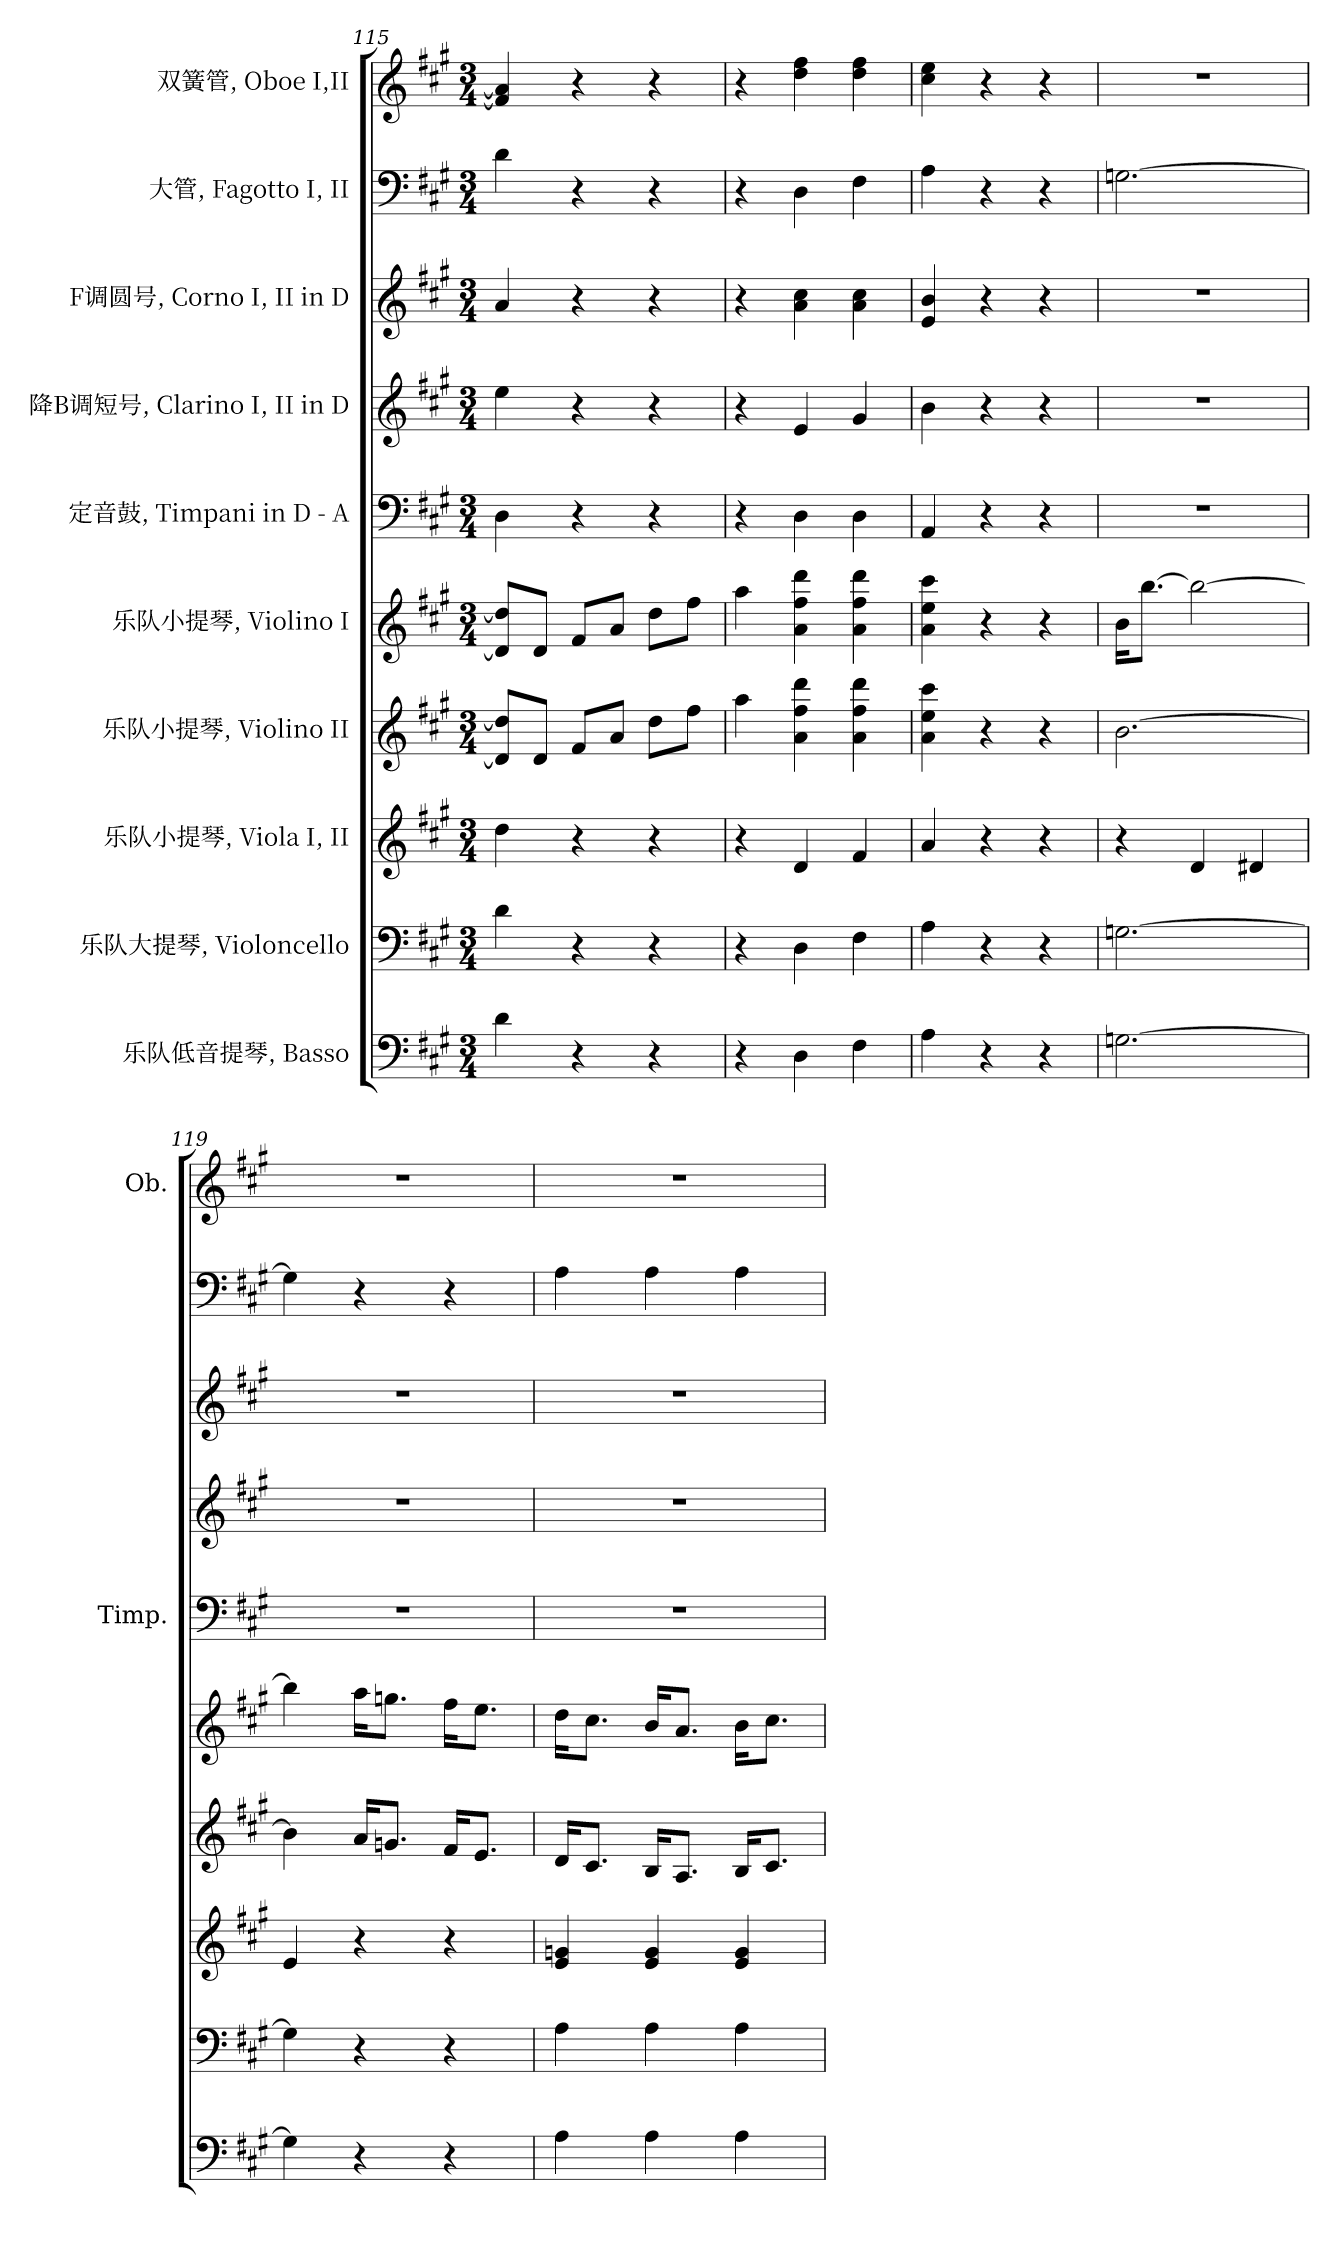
**kern	**kern	**kern	**kern	**kern	**kern	**kern	**kern	**kern	**kern
*part10	*part9	*part8	*part7	*part6	*part5	*part4	*part3	*part2	*part1
*staff10	*staff9	*staff8	*staff7	*staff6	*staff5	*staff4	*staff3	*staff2	*staff1
*I"乐队低音提琴, Basso	*I"乐队大提琴, Violoncello	*I"乐队小提琴, Viola I, II	*I"乐队小提琴, Violino II	*I"乐队小提琴, Violino I	*I"定音鼓, Timpani in D - A	*I"降B调短号, Clarino I, II in D	*I"F调圆号, Corno I, II in D	*I"大管, Fagotto I, II	*I"双簧管, Oboe I,II
*	*	*	*	*	*I'Timp.	*	*	*	*I'Ob.
*clefF4	*clefF4	*clefG2	*clefG2	*clefG2	*clefF4	*clefG2	*clefG2	*clefF4	*clefG2
*ITrd7c12	*	*	*	*	*	*ITrd1c2	*ITrd4c7	*	*
*k[f#c#g#]	*k[f#c#g#]	*k[f#c#g#]	*k[f#c#g#]	*k[f#c#g#]	*k[f#c#g#]	*k[f#]	*k[f#c#]	*k[f#c#g#]	*k[f#c#g#]
*M3/4	*M3/4	*M3/4	*M3/4	*M3/4	*M3/4	*M3/4	*M3/4	*M3/4	*M3/4
=115	=115	=115	=115	=115	=115	=115	=115	=115	=115
4D\	4d\	4dd\	8d/] 8dd/]L	8d/] 8dd/]L	4D\	4dd\	4d/	4d\	4f#/] 4a/]
.	.	.	8d/J	8d/J	.	.	.	.	.
4r	4r	4r	8f#/L	8f#/L	4r	4r	4r	4r	4r
.	.	.	8a/J	8a/J	.	.	.	.	.
4r	4r	4r	8dd\L	8dd\L	4r	4r	4r	4r	4r
.	.	.	8ff#\J	8ff#\J	.	.	.	.	.
=116	=116	=116	=116	=116	=116	=116	=116	=116	=116
4r	4r	4r	4aa\	4aa\	4r	4r	4r	4r	4r
4DD\	4D\	4d/	4a\ 4ff#\ 4ddd\	4a\ 4ff#\ 4ddd\	4D\	4d/	4d\ 4f#\	4D\	4dd\ 4ff#\
4FF#\	4F#\	4f#/	4a\ 4ff#\ 4ddd\	4a\ 4ff#\ 4ddd\	4D\	4f#/	4d\ 4f#\	4F#\	4dd\ 4ff#\
=117	=117	=117	=117	=117	=117	=117	=117	=117	=117
4AA\	4A\	4a/	4a\ 4ee\ 4ccc#\	4a\ 4ee\ 4ccc#\	4AA/	4a\	4A/ 4e/	4A\	4cc#\ 4ee\
4r	4r	4r	4r	4r	4r	4r	4r	4r	4r
4r	4r	4r	4r	4r	4r	4r	4r	4r	4r
!!LO:PB:g=z
=118	=118	=118	=118	=118	=118	=118	=118	=118	=118
[2.GGn\	[2.Gn\	4r	[2.b\	16b\KL	2.r	2.r	2.r	[2.Gn\	2.r
.	.	.	.	[8.bb\J	.	.	.	.	.
.	.	4d/	.	2bb\_	.	.	.	.	.
.	.	4d#X/	.	.	.	.	.	.	.
=119	=119	=119	=119	=119	=119	=119	=119	=119	=119
4GG\]	4G\]	4e/	4b\]	4bb\]	2.r	2.r	2.r	4G\]	2.r
4r	4r	4r	16a/KL	16aa\KL	.	.	.	4r	.
.	.	.	8.gn/J	8.ggn\J	.	.	.	.	.
4r	4r	4r	16f#/KL	16ff#\KL	.	.	.	4r	.
.	.	.	8.e/J	8.ee\J	.	.	.	.	.
=120	=120	=120	=120	=120	=120	=120	=120	=120	=120
4AA\	4A\	4e/ 4gn/	16d/KL	16dd\KL	2.r	2.r	2.r	4A\	2.r
.	.	.	8.c#/J	8.cc#\J	.	.	.	.	.
4AA\	4A\	4e/ 4g/	16B/KL	16b/KL	.	.	.	4A\	.
.	.	.	8.A/J	8.a/J	.	.	.	.	.
4AA\	4A\	4e/ 4g/	16B/KL	16b\KL	.	.	.	4A\	.
.	.	.	8.c#/J	8.cc#\J	.	.	.	.	.
=	=	=	=	=	=	=	=	=	=
*-	*-	*-	*-	*-	*-	*-	*-	*-	*-
